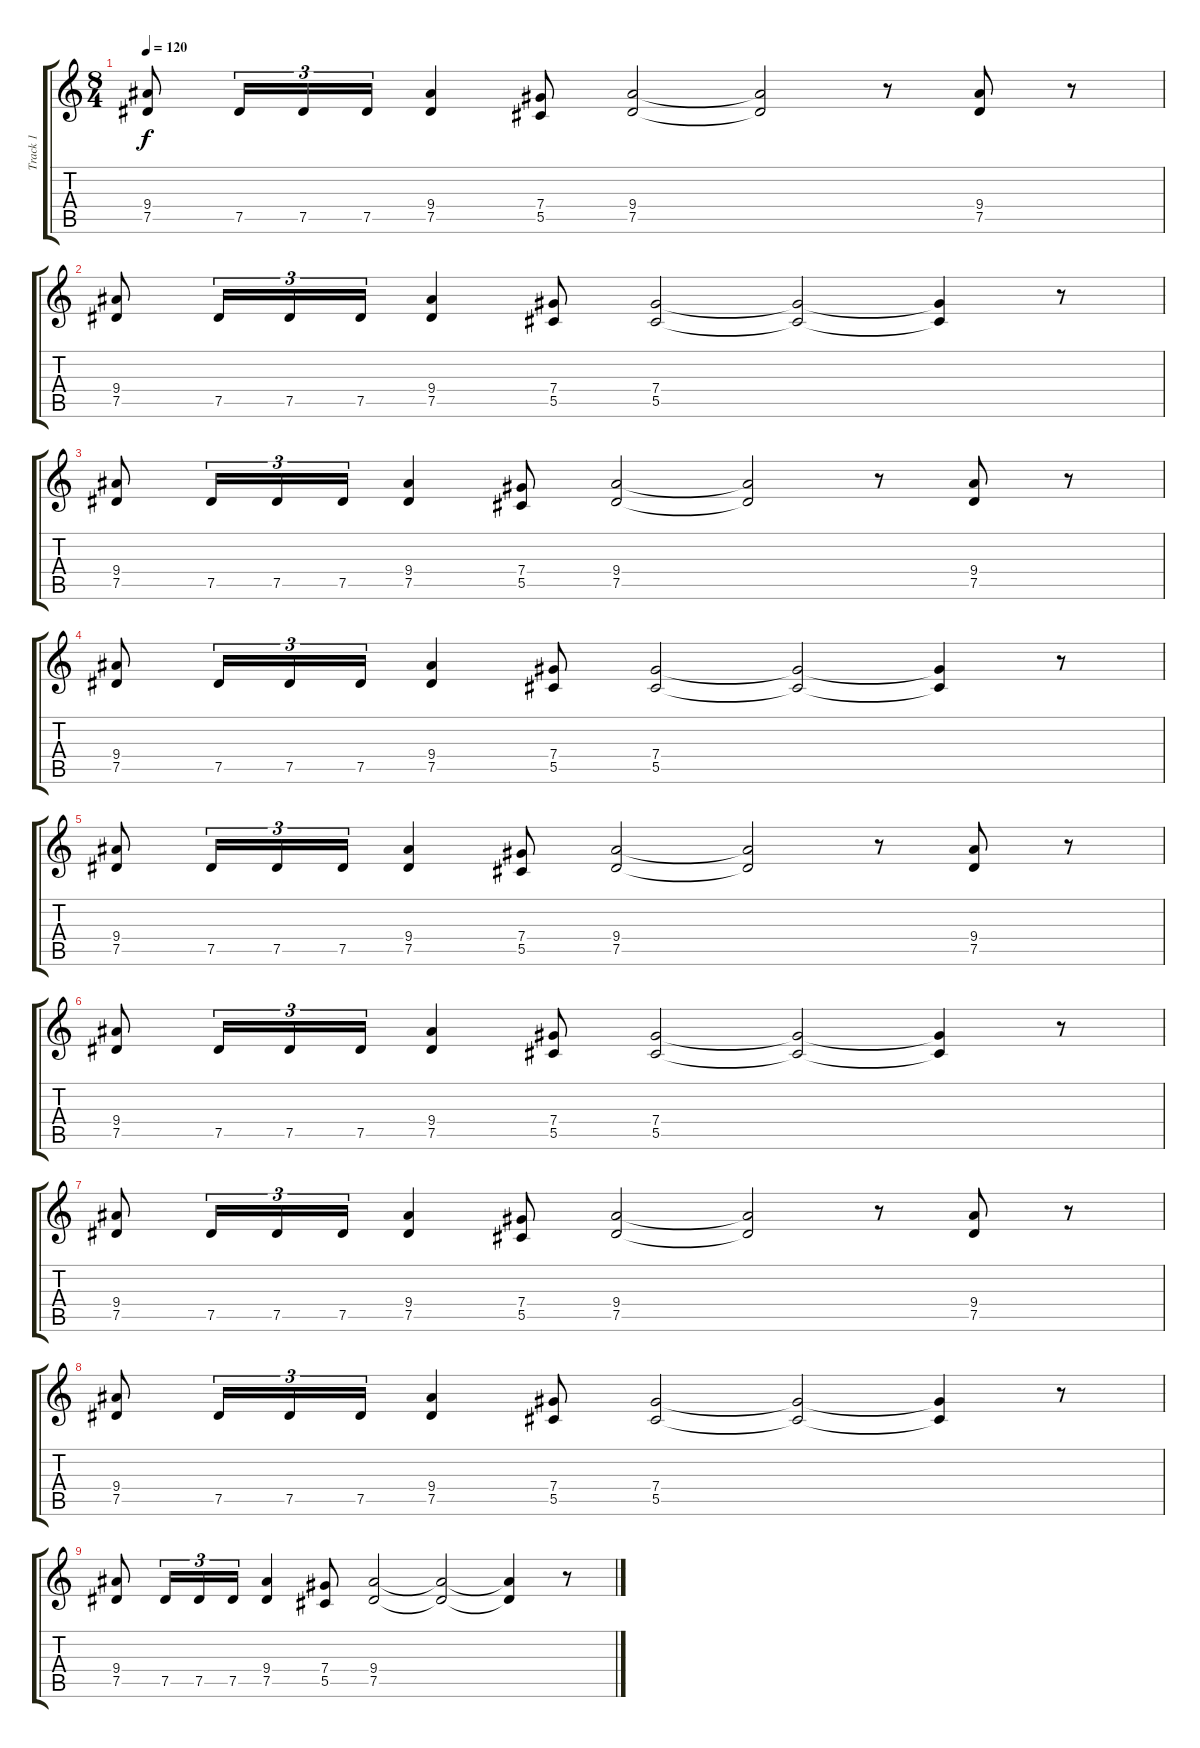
\track ("Track 1" "Track 1") {instrument acousticguitarnylon}
\staff {score tabs}
\tuning (Eb4 Bb3 Gb3 Db3 Ab2 Eb2) {hide}
\ts (8 4)
\tempo 120
\clef g2
\ks c
(9.4 7.5).8{dy f} 7.5.16{tu (3 2)} 7.5.16{tu (3 2)} 7.5.16{tu (3 2)} (9.4 7.5).4 (7.4 5.5).8 (9.4 7.5).2 (9.4{t} 7.5{t}).2 r.8 (9.4 7.5).8 r.8 |
(9.4 7.5).8 7.5.16{tu (3 2)} 7.5.16{tu (3 2)} 7.5.16{tu (3 2)} (9.4 7.5).4 (7.4 5.5).8 (7.4 5.5).2 (7.4{t} 5.5{t}).2 (7.4{t} 5.5{t}).4 r.8 |
(9.4 7.5).8 7.5.16{tu (3 2)} 7.5.16{tu (3 2)} 7.5.16{tu (3 2)} (9.4 7.5).4 (7.4 5.5).8 (9.4 7.5).2 (9.4{t} 7.5{t}).2 r.8 (9.4 7.5).8 r.8 |
(9.4 7.5).8 7.5.16{tu (3 2)} 7.5.16{tu (3 2)} 7.5.16{tu (3 2)} (9.4 7.5).4 (7.4 5.5).8 (7.4 5.5).2 (7.4{t} 5.5{t}).2 (7.4{t} 5.5{t}).4 r.8 |
(9.4 7.5).8 7.5.16{tu (3 2)} 7.5.16{tu (3 2)} 7.5.16{tu (3 2)} (9.4 7.5).4 (7.4 5.5).8 (9.4 7.5).2 (9.4{t} 7.5{t}).2 r.8 (9.4 7.5).8 r.8 |
(9.4 7.5).8 7.5.16{tu (3 2)} 7.5.16{tu (3 2)} 7.5.16{tu (3 2)} (9.4 7.5).4 (7.4 5.5).8 (7.4 5.5).2 (7.4{t} 5.5{t}).2 (7.4{t} 5.5{t}).4 r.8 |
(9.4 7.5).8 7.5.16{tu (3 2)} 7.5.16{tu (3 2)} 7.5.16{tu (3 2)} (9.4 7.5).4 (7.4 5.5).8 (9.4 7.5).2 (9.4{t} 7.5{t}).2 r.8 (9.4 7.5).8 r.8 |
(9.4 7.5).8 7.5.16{tu (3 2)} 7.5.16{tu (3 2)} 7.5.16{tu (3 2)} (9.4 7.5).4 (7.4 5.5).8 (7.4 5.5).2 (7.4{t} 5.5{t}).2 (7.4{t} 5.5{t}).4 r.8 |
(9.4 7.5).8 7.5.16{tu (3 2)} 7.5.16{tu (3 2)} 7.5.16{tu (3 2)} (9.4 7.5).4 (7.4 5.5).8 (9.4 7.5).2{instrument acousticguitarnylon} (9.4{t} 7.5{t}).2 (9.4{t} 7.5{t}).4 r.8
